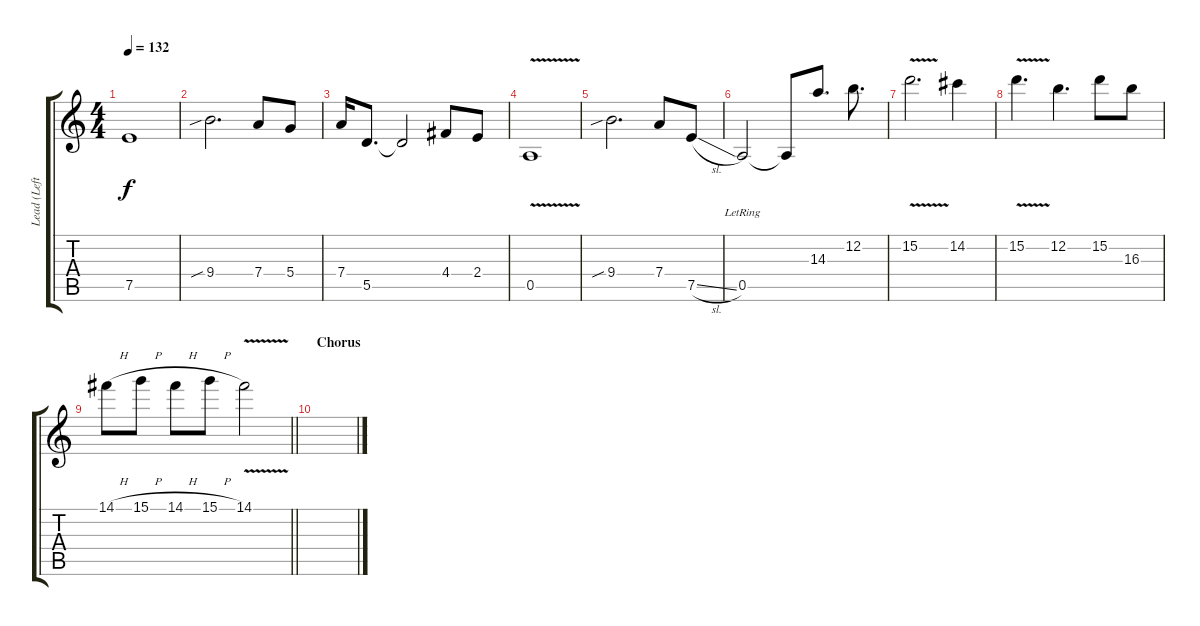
\track ("Lead (Left)" "Lead (Left") {instrument overdrivenguitar}
\staff {score tabs}
\tuning (E4 B3 G3 D3 A2 E2) {hide}
\ts (4 4)
\tempo 132
\clef g2
\ks c
7.5.1{dy f} |
9.4{sib}.2{d} 7.4.8 5.4.8 |
7.4.16 5.5.8{d} 5.5{t}.2 4.4.8 2.4.8 |
0.5{v}.1 |
9.4{sib}.2{d} 7.4.8 7.5{sl}.8 |
0.5{lr}.2 0.5{t}.8 14.3.8{d} 12.2.8{d} |
15.2{v}.2{d} 14.2.4 |
15.2{v}.4{d} 12.2.4{d} 15.2.8 16.3.8 |
\barLineRight lightlight
14.1{h}.8 15.1{h}.8 14.1{h}.8 15.1{h}.8 14.1{v}.2 |
\section ("" "Chorus")
